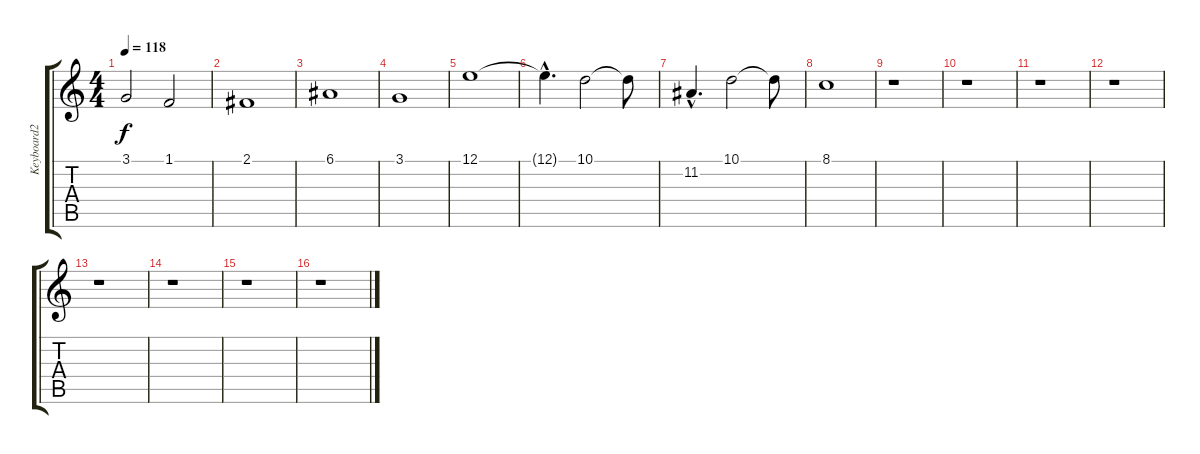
\track ("Keyboard2" "Keyboard2") {instrument synthbrass1}
\staff {score tabs}
\tuning (E4 B3 G3 D3 A2 E2) {hide}
\ts (4 4)
\tempo 118
\clef g2
\ks c
3.1.2{dy f} 1.1.2 |
2.1.1 |
6.1.1 |
3.1.1 |
12.1.1 |
12.1{hac t}.4{d} 10.1.2 10.1{t}.8 |
11.2{hac}.4{d} 10.1.2 10.1{t}.8 |
8.1.1 |
r.1 |
r.1 |
r.1 |
r.1 |
r.1 |
r.1 |
r.1 |
r.1
